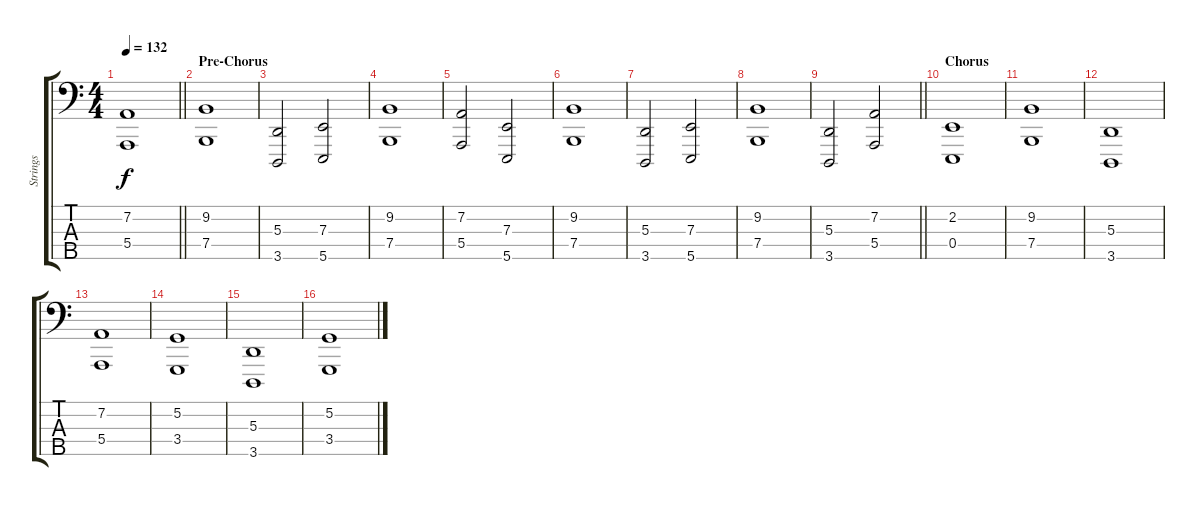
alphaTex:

\track ("Strings" "Strings") {instrument stringensemble1}
\staff {score tabs}
\tuning (G2 D2 A1 E1 B0) {hide}
\ts (4 4)
\tempo 132
\clef f4
\barLineRight lightlight
\ks c
(7.2{t} 5.4{t}).1{dy f} |
\section ("" "Pre-Chorus")
(9.2 7.4).1 |
(5.3 3.5).2 (7.3 5.5).2 |
(9.2 7.4).1 |
(7.2 5.4).2 (7.3 5.5).2 |
(9.2 7.4).1 |
(5.3 3.5).2 (7.3 5.5).2 |
(9.2 7.4).1 |
\barLineRight lightlight
(5.3 3.5).2 (7.2 5.4).2 |
\section ("" "Chorus ")
(2.2 0.4).1 |
(9.2 7.4).1 |
(5.3 3.5).1 |
(7.2 5.4).1 |
(5.2 3.4).1 |
(5.3 3.5).1 |
(5.2 3.4).1
